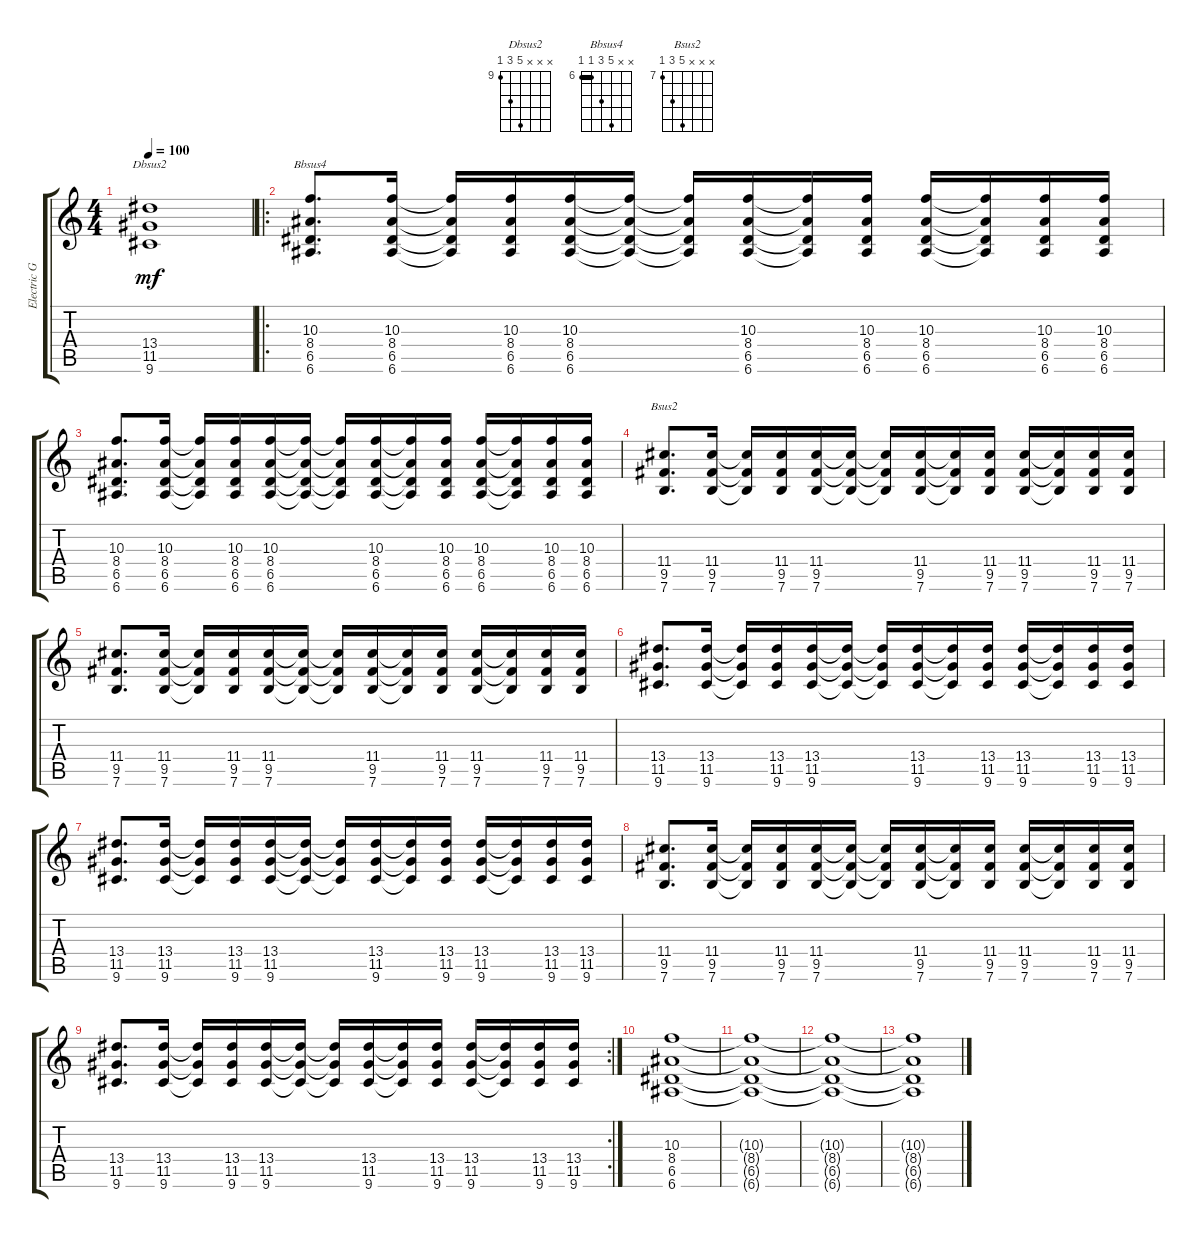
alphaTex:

\track ("Electric Guitar" "Electric G") {instrument distortionguitar}
\staff {score tabs}
\tuning (E4 B3 G3 D3 A2 E2) {hide}
\chord ("Dbsus2" x x x 13 11 9) {firstfret 9}
\chord ("Bbsus4" x x 10 8 6 6) {firstfret 6 barre 6}
\chord ("Bsus2" x x x 11 9 7) {firstfret 7}
\ts (4 4)
\tempo 100
\clef g2
\ks c
(13.4 11.5 9.6).1{ch "Dbsus2" dy mf} |
\ro
(10.3 8.4 6.5 6.6).8{d ch "Bbsus4"} (10.3 8.4 6.5 6.6).16 (10.3{t} 8.4{t} 6.5{t} 6.6{t}).16 (10.3 8.4 6.5 6.6).16 (10.3 8.4 6.5 6.6).16 (10.3{t} 8.4{t} 6.5{t} 6.6{t}).16 (10.3{t} 8.4{t} 6.5{t} 6.6{t}).16 (10.3 8.4 6.5 6.6).16 (10.3{t} 8.4{t} 6.5{t} 6.6{t}).16 (10.3 8.4 6.5 6.6).16 (10.3 8.4 6.5 6.6).16 (10.3{t} 8.4{t} 6.5{t} 6.6{t}).16 (10.3 8.4 6.5 6.6).16 (10.3 8.4 6.5 6.6).16 |
(10.3 8.4 6.5 6.6).8{d} (10.3 8.4 6.5 6.6).16 (10.3{t} 8.4{t} 6.5{t} 6.6{t}).16 (10.3 8.4 6.5 6.6).16 (10.3 8.4 6.5 6.6).16 (10.3{t} 8.4{t} 6.5{t} 6.6{t}).16 (10.3{t} 8.4{t} 6.5{t} 6.6{t}).16 (10.3 8.4 6.5 6.6).16 (10.3{t} 8.4{t} 6.5{t} 6.6{t}).16 (10.3 8.4 6.5 6.6).16 (10.3 8.4 6.5 6.6).16 (10.3{t} 8.4{t} 6.5{t} 6.6{t}).16 (10.3 8.4 6.5 6.6).16 (10.3 8.4 6.5 6.6).16 |
(11.4 9.5 7.6).8{d ch "Bsus2"} (11.4 9.5 7.6).16 (11.4{t} 9.5{t} 7.6{t}).16 (11.4 9.5 7.6).16 (11.4 9.5 7.6).16 (11.4{t} 9.5{t} 7.6{t}).16 (11.4{t} 9.5{t} 7.6{t}).16 (11.4 9.5 7.6).16 (11.4{t} 9.5{t} 7.6{t}).16 (11.4 9.5 7.6).16 (11.4 9.5 7.6).16 (11.4{t} 9.5{t} 7.6{t}).16 (11.4 9.5 7.6).16 (11.4 9.5 7.6).16 |
(11.4 9.5 7.6).8{d} (11.4 9.5 7.6).16 (11.4{t} 9.5{t} 7.6{t}).16 (11.4 9.5 7.6).16 (11.4 9.5 7.6).16 (11.4{t} 9.5{t} 7.6{t}).16 (11.4{t} 9.5{t} 7.6{t}).16 (11.4 9.5 7.6).16 (11.4{t} 9.5{t} 7.6{t}).16 (11.4 9.5 7.6).16 (11.4 9.5 7.6).16 (11.4{t} 9.5{t} 7.6{t}).16 (11.4 9.5 7.6).16 (11.4 9.5 7.6).16 |
(13.4 11.5 9.6).8{d} (13.4 11.5 9.6).16 (13.4{t} 11.5{t} 9.6{t}).16 (13.4 11.5 9.6).16 (13.4 11.5 9.6).16 (13.4{t} 11.5{t} 9.6{t}).16 (13.4{t} 11.5{t} 9.6{t}).16 (13.4 11.5 9.6).16 (13.4{t} 11.5{t} 9.6{t}).16 (13.4 11.5 9.6).16 (13.4 11.5 9.6).16 (13.4{t} 11.5{t} 9.6{t}).16 (13.4 11.5 9.6).16 (13.4 11.5 9.6).16 |
(13.4 11.5 9.6).8{d} (13.4 11.5 9.6).16 (13.4{t} 11.5{t} 9.6{t}).16 (13.4 11.5 9.6).16 (13.4 11.5 9.6).16 (13.4{t} 11.5{t} 9.6{t}).16 (13.4{t} 11.5{t} 9.6{t}).16 (13.4 11.5 9.6).16 (13.4{t} 11.5{t} 9.6{t}).16 (13.4 11.5 9.6).16 (13.4 11.5 9.6).16 (13.4{t} 11.5{t} 9.6{t}).16 (13.4 11.5 9.6).16 (13.4 11.5 9.6).16 |
(11.4 9.5 7.6).8{d} (11.4 9.5 7.6).16 (11.4{t} 9.5{t} 7.6{t}).16 (11.4 9.5 7.6).16 (11.4 9.5 7.6).16 (11.4{t} 9.5{t} 7.6{t}).16 (11.4{t} 9.5{t} 7.6{t}).16 (11.4 9.5 7.6).16 (11.4{t} 9.5{t} 7.6{t}).16 (11.4 9.5 7.6).16 (11.4 9.5 7.6).16 (11.4{t} 9.5{t} 7.6{t}).16 (11.4 9.5 7.6).16 (11.4 9.5 7.6).16 |
\rc 2
(13.4 11.5 9.6).8{d} (13.4 11.5 9.6).16 (13.4{t} 11.5{t} 9.6{t}).16 (13.4 11.5 9.6).16 (13.4 11.5 9.6).16 (13.4{t} 11.5{t} 9.6{t}).16 (13.4{t} 11.5{t} 9.6{t}).16 (13.4 11.5 9.6).16 (13.4{t} 11.5{t} 9.6{t}).16 (13.4 11.5 9.6).16 (13.4 11.5 9.6).16 (13.4{t} 11.5{t} 9.6{t}).16 (13.4 11.5 9.6).16 (13.4 11.5 9.6).16 |
(10.3 8.4 6.5 6.6).1 |
(10.3{t} 8.4{t} 6.5{t} 6.6{t}).1 |
(10.3{t} 8.4{t} 6.5{t} 6.6{t}).1 |
(10.3{t} 8.4{t} 6.5{t} 6.6{t}).1
